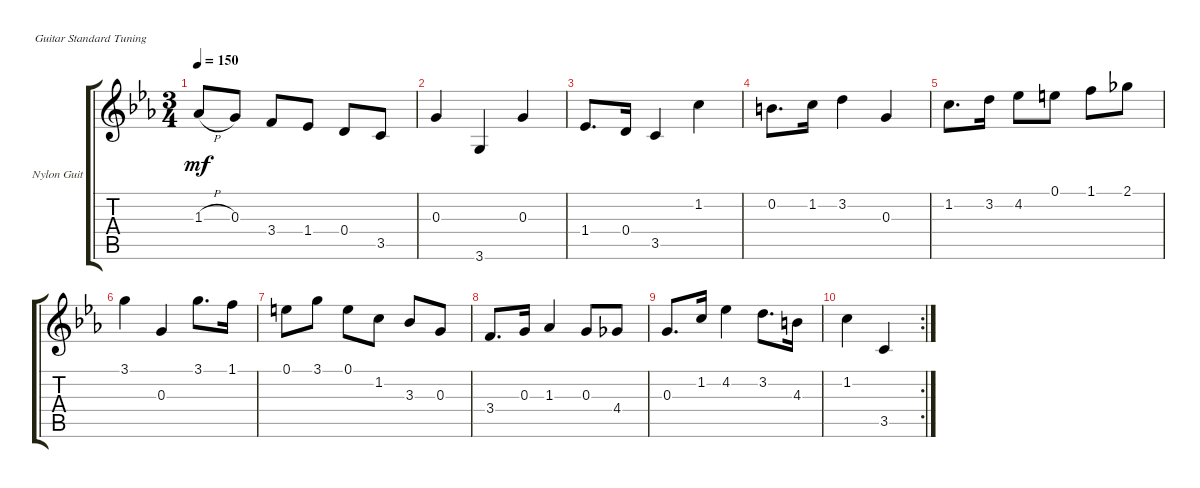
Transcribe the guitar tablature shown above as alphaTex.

\defaultSystemsLayout 4
\bracketExtendMode groupsimilarinstruments
\firstSystemTrackNameOrientation horizontal
\otherSystemsTrackNameOrientation horizontal
\track ("Nylon Guitar" "Nylon Guit") {instrument acousticguitarsteel}
\staff {score tabs}
\tuning (E4 B3 G3 D3 A2 E2)
\ts (3 4)
\tempo 150
\clef g2
\ks cminor
1.3{h}.8{dy mf} 0.3.8 3.4.8 1.4.8 0.4.8 3.5.8 |
0.3.4 3.6.4 0.3.4 |
1.4.8{d} 0.4.16 3.5.4 1.2.4 |
0.2.8{d} 1.2.16 3.2.4 0.3.4 |
1.2.8{d} 3.2.16 4.2.8 0.1.8 1.1.8 2.1.8 |
3.1.4 0.3.4 3.1.8{d} 1.1.16 |
0.1.8 3.1.8 0.1.8 1.2.8 3.3.8 0.3.8 |
3.4.8{d} 0.3.16 1.3.4 0.3.8 4.4.8 |
0.3.8{d} 1.2.16 4.2.4 3.2.8{d} 4.3.16 |
\rc 2
1.2.4 3.5.4
